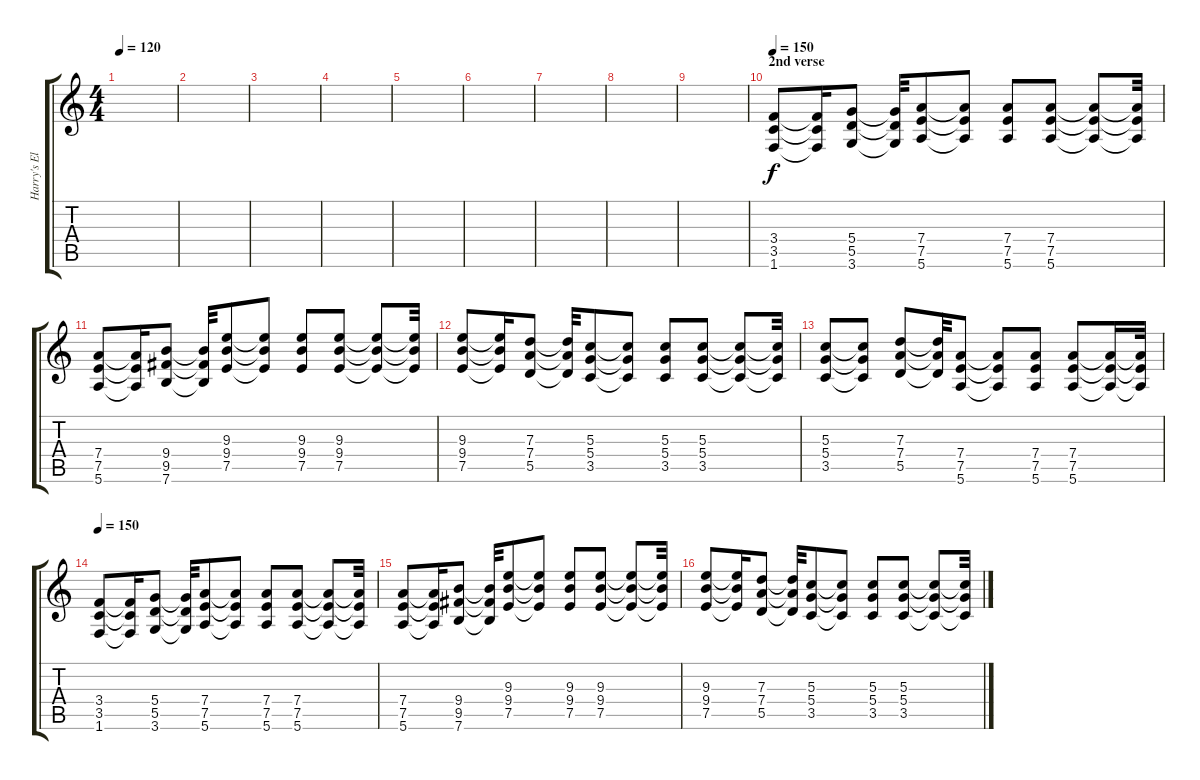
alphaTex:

\track ("Harry's Electric Guitar" "Harry's El") {instrument distortionguitar}
\staff {score tabs}
\tuning (E4 B3 G3 D3 A2 E2) {hide}
\ts (4 4)
\tempo 120
\clef g2
\ks c
|
|
|
|
|
|
|
|
|
\section ("" "2nd verse")
\tempo 150
(3.4 3.5 1.6).8 (3.4{t} 3.5{t} 1.6{t}).16 (5.4 5.5 3.6).8 (5.4{t} 5.5{t} 3.6{t}).32 (7.4 7.5 5.6).8 (7.4{t} 7.5{t} 5.6{t}).8 (7.4 7.5 5.6).8 (7.4 7.5 5.6).8 (7.4{t} 7.5{t} 5.6{t}).8 (7.4{t} 7.5{t} 5.6{t}).32 |
(7.4 7.5 5.6).8 (7.4{t} 7.5{t} 5.6{t}).16 (9.4 9.5 7.6).8 (9.4{t} 9.5{t} 7.6{t}).32 (9.3 9.4 7.5).8 (9.3{t} 9.4{t} 7.5{t}).8 (9.3 9.4 7.5).8 (9.3 9.4 7.5).8 (9.3{t} 9.4{t} 7.5{t}).8 (9.3{t} 9.4{t} 7.5{t}).32 |
(9.3 9.4 7.5).8 (9.3{t} 9.4{t} 7.5{t}).16 (7.3 7.4 5.5).8 (7.3{t} 7.4{t} 5.5{t}).32 (5.3 5.4 3.5).8 (5.3{t} 5.4{t} 3.5{t}).8 (5.3 5.4 3.5).8 (5.3 5.4 3.5).8 (5.3{t} 5.4{t} 3.5{t}).8 (5.3{t} 5.4{t} 3.5{t}).32 |
(5.3 5.4 3.5).8 (5.3{t} 5.4{t} 3.5{t}).8 (7.3 7.4 5.5).8 (7.3{t} 7.4{t} 5.5{t}).32 (7.4 7.5 5.6).8 (7.4{t} 7.5{t} 5.6{t}).8 (7.4 7.5 5.6).8 (7.4 7.5 5.6).8 (7.4{t} 7.5{t} 5.6{t}).16 (7.4{t} 7.5{t} 5.6{t}).32 |
\tempo 150
(3.4 3.5 1.6).8 (3.4{t} 3.5{t} 1.6{t}).16 (5.4 5.5 3.6).8 (5.4{t} 5.5{t} 3.6{t}).32 (7.4 7.5 5.6).8 (7.4{t} 7.5{t} 5.6{t}).8 (7.4 7.5 5.6).8 (7.4 7.5 5.6).8 (7.4{t} 7.5{t} 5.6{t}).8 (7.4{t} 7.5{t} 5.6{t}).32 |
(7.4 7.5 5.6).8 (7.4{t} 7.5{t} 5.6{t}).16 (9.4 9.5 7.6).8 (9.4{t} 9.5{t} 7.6{t}).32 (9.3 9.4 7.5).8 (9.3{t} 9.4{t} 7.5{t}).8 (9.3 9.4 7.5).8 (9.3 9.4 7.5).8 (9.3{t} 9.4{t} 7.5{t}).8 (9.3{t} 9.4{t} 7.5{t}).32 |
(9.3 9.4 7.5).8 (9.3{t} 9.4{t} 7.5{t}).16 (7.3 7.4 5.5).8 (7.3{t} 7.4{t} 5.5{t}).32 (5.3 5.4 3.5).8 (5.3{t} 5.4{t} 3.5{t}).8 (5.3 5.4 3.5).8 (5.3 5.4 3.5).8 (5.3{t} 5.4{t} 3.5{t}).8 (5.3{t} 5.4{t} 3.5{t}).32
